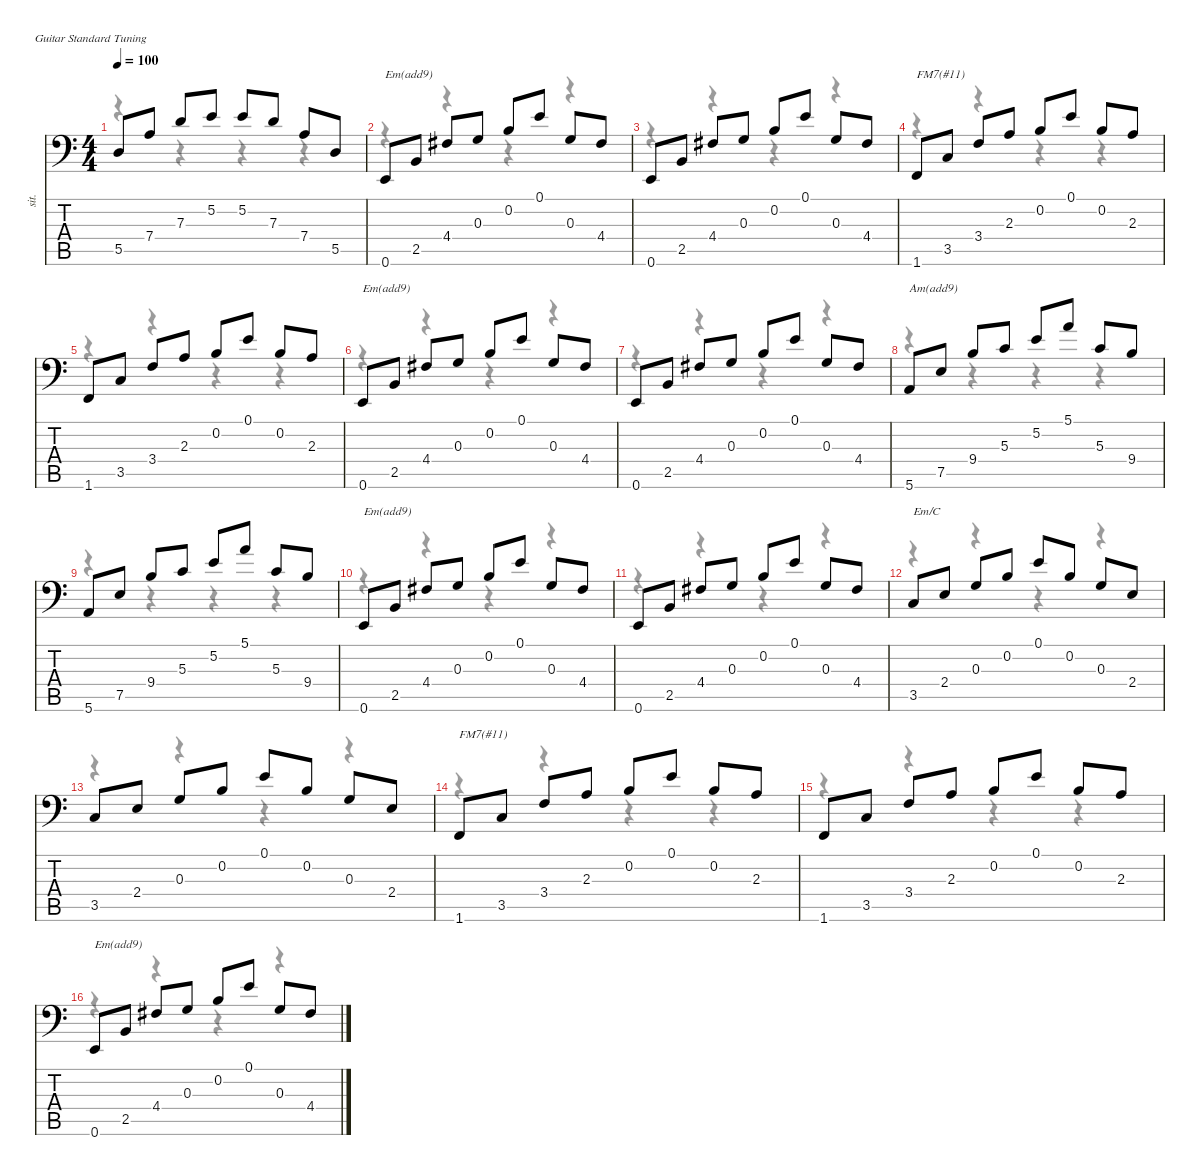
\defaultSystemsLayout 4
\hideDynamics
\bracketExtendMode nobrackets
\otherSystemsTrackNameOrientation horizontal
\track ("Sitar" "sit.") {instrument sitar}
\staff {score tabs}
\tuning (E4 B3 G3 D3 A2 E2)
\voice
\ts (4 4)
\tempo 100
\clef f4
\ks c
5.5.8{dy f beam Up} 7.4.8{beam Up} 7.3.8{beam Up} 5.2.8{beam Up} 5.2.8{beam Up} 7.3.8{beam Up} 7.4.8{beam Up} 5.5.8{beam Up} |
0.6.8{txt "Em(add9)" beam Up} 2.5.8{beam Up} 4.4{acc #}.8{beam Up} 0.3.8{beam Up} 0.2.8{beam Up} 0.1.8{beam Up} 0.3.8{beam Up} 4.4{acc #}.8{beam Up} |
0.6.8{beam Up} 2.5.8{beam Up} 4.4{acc #}.8{beam Up} 0.3.8{beam Up} 0.2.8{beam Up} 0.1.8{beam Up} 0.3.8{beam Up} 4.4{acc #}.8{beam Up} |
1.6.8{txt "FM7(#11)" beam Up} 3.5.8{beam Up} 3.4.8{beam Up} 2.3.8{beam Up} 0.2.8{beam Up} 0.1.8{beam Up} 0.2.8{beam Up} 2.3.8{beam Up} |
1.6.8{beam Up} 3.5.8{beam Up} 3.4.8{beam Up} 2.3.8{beam Up} 0.2.8{beam Up} 0.1.8{beam Up} 0.2.8{beam Up} 2.3.8{beam Up} |
0.6.8{txt "Em(add9)" beam Up} 2.5.8{beam Up} 4.4{acc #}.8{beam Up} 0.3.8{beam Up} 0.2.8{beam Up} 0.1.8{beam Up} 0.3.8{beam Up} 4.4{acc #}.8{beam Up} |
0.6.8{beam Up} 2.5.8{beam Up} 4.4{acc #}.8{beam Up} 0.3.8{beam Up} 0.2.8{beam Up} 0.1.8{beam Up} 0.3.8{beam Up} 4.4{acc #}.8{beam Up} |
5.6.8{txt "Am(add9)" beam Up} 7.5.8{beam Up} 9.4.8{beam Up} 5.3.8{beam Up} 5.2.8{beam Up} 5.1.8{beam Up} 5.3.8{beam Up} 9.4.8{beam Up} |
5.6.8{beam Up} 7.5.8{beam Up} 9.4.8{beam Up} 5.3.8{beam Up} 5.2.8{beam Up} 5.1.8{beam Up} 5.3.8{beam Up} 9.4.8{beam Up} |
0.6.8{txt "Em(add9)" beam Up} 2.5.8{beam Up} 4.4{acc #}.8{beam Up} 0.3.8{beam Up} 0.2.8{beam Up} 0.1.8{beam Up} 0.3.8{beam Up} 4.4{acc #}.8{beam Up} |
0.6.8{beam Up} 2.5.8{beam Up} 4.4{acc #}.8{beam Up} 0.3.8{beam Up} 0.2.8{beam Up} 0.1.8{beam Up} 0.3.8{beam Up} 4.4{acc #}.8{beam Up} |
3.5.8{txt "Em/C" beam Up} 2.4.8{beam Up} 0.3.8{beam Up} 0.2.8{beam Up} 0.1.8{beam Up} 0.2.8{beam Up} 0.3.8{beam Up} 2.4.8{beam Up} |
3.5.8{beam Up} 2.4.8{beam Up} 0.3.8{beam Up} 0.2.8{beam Up} 0.1.8{beam Up} 0.2.8{beam Up} 0.3.8{beam Up} 2.4.8{beam Up} |
1.6.8{txt "FM7(#11)" beam Up} 3.5.8{beam Up} 3.4.8{beam Up} 2.3.8{beam Up} 0.2.8{beam Up} 0.1.8{beam Up} 0.2.8{beam Up} 2.3.8{beam Up} |
1.6.8{beam Up} 3.5.8{beam Up} 3.4.8{beam Up} 2.3.8{beam Up} 0.2.8{beam Up} 0.1.8{beam Up} 0.2.8{beam Up} 2.3.8{beam Up} |
0.6.8{txt "Em(add9)" beam Up} 2.5.8{beam Up} 4.4{acc #}.8{beam Up} 0.3.8{beam Up} 0.2.8{beam Up} 0.1.8{beam Up} 0.3.8{beam Up} 4.4{acc #}.8{beam Up}
\voice
\clef f4
\ottava regular
\simile none
\ks c
r.4{dy mf beam Down} r.4{beam Down} r.4{beam Down} r.4{beam Down} |
r.4{beam Down} r.4{beam Down} r.4{beam Down} r.4{beam Down} |
r.4{beam Down} r.4{beam Down} r.4{beam Down} r.4{beam Down} |
r.4{beam Down} r.4{beam Down} r.4{beam Down} r.4{beam Down} |
r.4{beam Down} r.4{beam Down} r.4{beam Down} r.4{beam Down} |
r.4{beam Down} r.4{beam Down} r.4{beam Down} r.4{beam Down} |
r.4{beam Down} r.4{beam Down} r.4{beam Down} r.4{beam Down} |
r.4{beam Down} r.4{beam Down} r.4{beam Down} r.4{beam Down} |
r.4{beam Down} r.4{beam Down} r.4{beam Down} r.4{beam Down} |
r.4{beam Down} r.4{beam Down} r.4{beam Down} r.4{beam Down} |
r.4{beam Down} r.4{beam Down} r.4{beam Down} r.4{beam Down} |
r.4{beam Down} r.4{beam Down} r.4{beam Down} r.4{beam Down} |
r.4{beam Down} r.4{beam Down} r.4{beam Down} r.4{beam Down} |
r.4{beam Down} r.4{beam Down} r.4{beam Down} r.4{beam Down} |
r.4{beam Down} r.4{beam Down} r.4{beam Down} r.4{beam Down} |
r.4{beam Down} r.4{beam Down} r.4{beam Down} r.4{beam Down}
